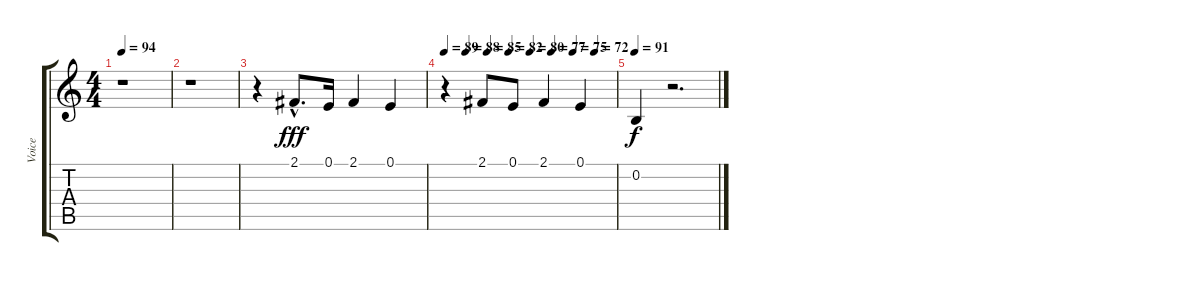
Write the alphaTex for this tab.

\track ("Voice" "Voice") {instrument tenorsax}
\staff {score tabs}
\tuning (E4 B3 G3 D3 A2 E2) {hide}
\ts (4 4)
\tempo 94
\clef g2
\ks c
r.1{dy f} |
r.1 |
r.4 2.1{hac}.8{d dy fff} 0.1.16 2.1.4 0.1.4 |
\tempo 89
\tempo (88 0.125)
\tempo (85 0.25)
\tempo (82 0.375)
\tempo (80 0.5)
\tempo (77 0.625)
\tempo (75 0.75)
\tempo (72 0.875)
r.4 2.1.8 0.1.8 2.1.4 0.1.4 |
\tempo 91
0.2.4{dy f} r.2{d}
